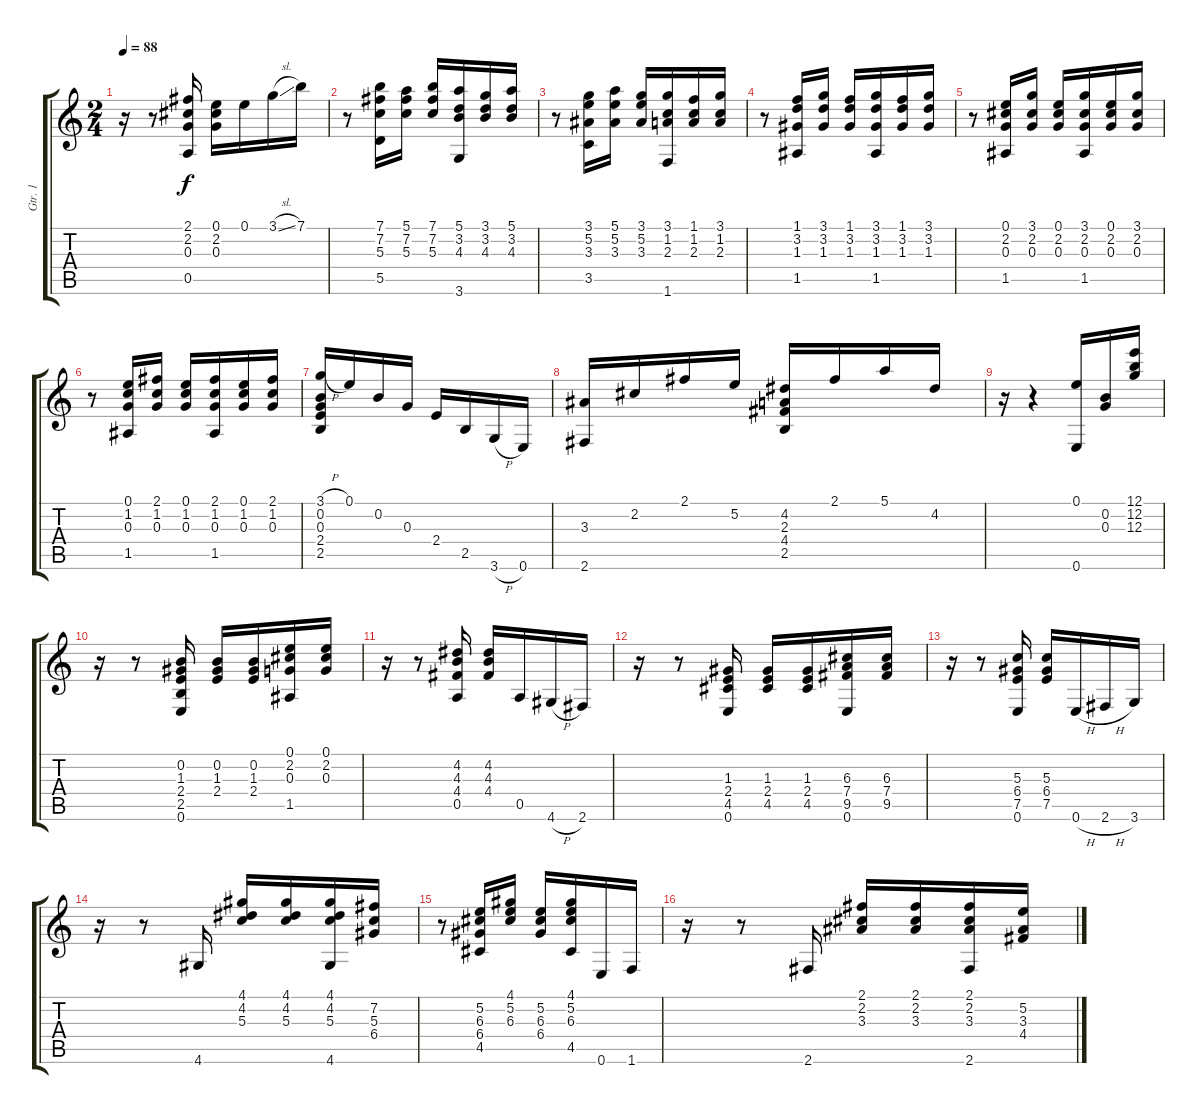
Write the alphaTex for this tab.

\track ("Gtr. 1" "Gtr. 1") {instrument acousticguitarnylon}
\staff {score tabs}
\tuning (E4 B3 G3 D3 A2 E2) {hide}
\ts (2 4)
\tempo 88
\clef g2
\ks c
r.16{dy f} r.8 (2.1 2.2 0.3 0.5).16 (0.1 2.2 0.3).16 0.1.16 3.1{sl}.16 7.1.16 |
r.8 (7.1 7.2 5.3 5.5).16 (5.1 7.2 5.3).16 (7.1 7.2 5.3).16 (5.1 3.2 4.3 3.6).16 (3.1 3.2 4.3).16 (5.1 3.2 4.3).16 |
r.8 (3.1 5.2 3.3 3.5).16 (5.1 5.2 3.3).16 (3.1 5.2 3.3).16 (3.1 1.2 2.3 1.6).16 (1.1 1.2 2.3).16 (3.1 1.2 2.3).16 |
r.8 (1.1 3.2 1.3 1.5).16 (3.1 3.2 1.3).16 (1.1 3.2 1.3).16 (3.1 3.2 1.3 1.5).16 (1.1 3.2 1.3).16 (3.1 3.2 1.3).16 |
r.8 (0.1 2.2 0.3 1.5).16 (3.1 2.2 0.3).16 (0.1 2.2 0.3).16 (3.1 2.2 0.3 1.5).16 (0.1 2.2 0.3).16 (3.1 2.2 0.3).16 |
r.8 (0.1 1.2 0.3 1.5).16 (2.1 1.2 0.3).16 (0.1 1.2 0.3).16 (2.1 1.2 0.3 1.5).16 (0.1 1.2 0.3).16 (2.1 1.2 0.3).16 |
(3.1{h} 0.2 0.3 2.4 2.5).16 0.1.16 0.2.16 0.3.16 2.4.16 2.5.16 3.6{h}.16 0.6.16 |
(3.3 2.6).16 2.2.16 2.1.16 5.2.16 (4.2 2.3 4.4 2.5).16 2.1.16 5.1.16 4.2.16 |
r.16 r.4 (0.1 0.6).16 (0.2 0.3).16 (12.1 12.2 12.3).16 |
r.16 r.8 (0.2 1.3 2.4 2.5 0.6).16 (0.2 1.3 2.4).16 (0.2 1.3 2.4).16 (0.1 2.2 0.3 1.5).16 (0.1 2.2 0.3).16 |
r.16 r.8 (4.2 4.3 4.4 0.5).16 (4.2 4.3 4.4).16 0.5.16 4.6{h}.16 2.6.16 |
r.16 r.8 (1.3 2.4 4.5 0.6).16 (1.3 2.4 4.5).16 (1.3 2.4 4.5).16 (6.3 7.4 9.5 0.6).16 (6.3 7.4 9.5).16 |
r.16 r.8 (5.3 6.4 7.5 0.6).16 (5.3 6.4 7.5).16 0.6{h}.16 2.6{h}.16 3.6.16 |
r.16 r.8 4.6.16 (4.1 4.2 5.3).16 (4.1 4.2 5.3).16 (4.1 4.2 5.3 4.6).16 (7.2 5.3 6.4).16 |
r.8 (5.2 6.3 6.4 4.5).16 (4.1 5.2 6.3).16 (5.2 6.3 6.4).16 (4.1 5.2 6.3 4.5).16 0.6.16 1.6.16 |
r.16 r.8 2.6.16 (2.1 2.2 3.3).16 (2.1 2.2 3.3).16 (2.1 2.2 3.3 2.6).16 (5.2 3.3 4.4).16
